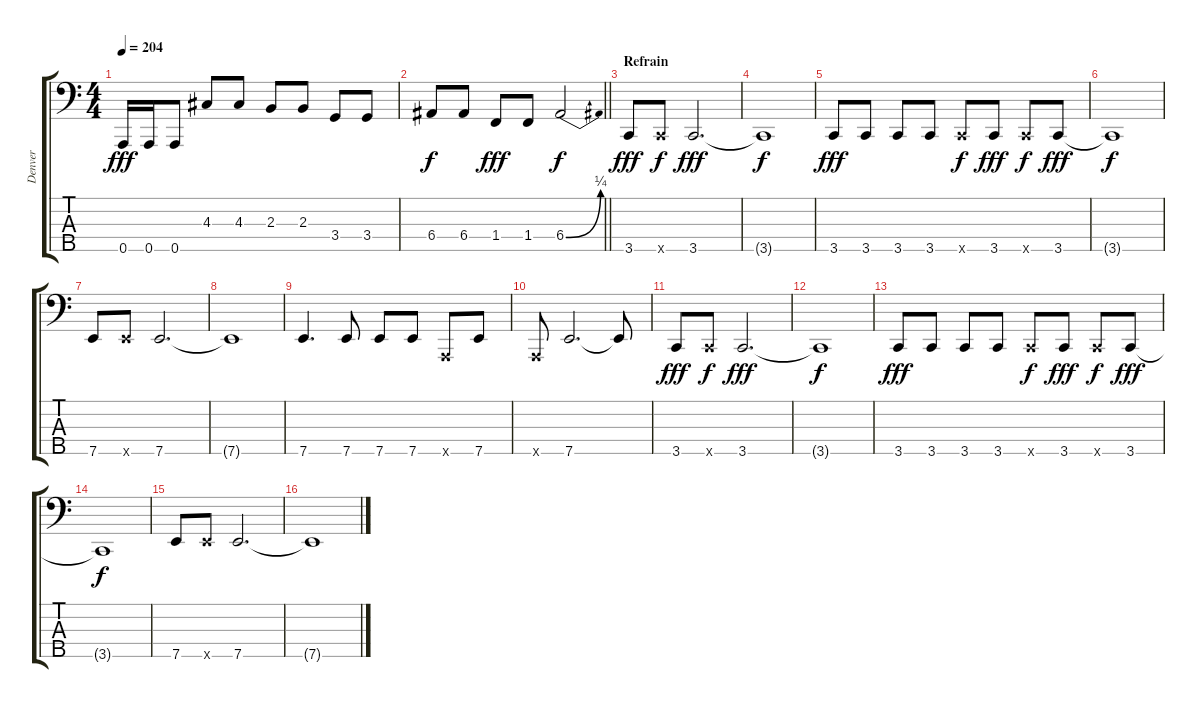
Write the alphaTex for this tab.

\track ("Denver" "Denver") {instrument electricbassfinger}
\staff {score tabs}
\tuning (G2 D2 A1 E1 A0) {hide}
\ts (4 4)
\tempo 204
\clef f4
\ks c
0.5.16{dy fff} 0.5.16 0.5.8 4.3.8 4.3.8 2.3.8 2.3.8 3.4.8 3.4.8 |
\barLineRight lightlight
6.4.8{dy f} 6.4.8 1.4.8{dy fff} 1.4.8 6.4{be (bend 0 0 60 1)}.2{dy f} |
\section ("" "Refrain ")
3.5.8{dy fff} 3.5{x}.8{dy f} 3.5.2{d dy fff} |
3.5{t}.1{dy f} |
3.5.8{dy fff} 3.5.8 3.5.8 3.5.8 3.5{x}.8{dy f} 3.5.8{dy fff} 3.5{x}.8{dy f} 3.5.8{dy fff} |
3.5{t}.1{dy f} |
7.5.8 7.5{x}.8 7.5.2{d} |
7.5{t}.1 |
7.5.4{d} 7.5.8 7.5.8 7.5.8 0.5{x}.8 7.5.8 |
0.5{x}.8 7.5.2{d} 7.5{t}.8 |
3.5.8{dy fff} 3.5{x}.8{dy f} 3.5.2{d dy fff} |
3.5{t}.1{dy f} |
3.5.8{dy fff} 3.5.8 3.5.8 3.5.8 3.5{x}.8{dy f} 3.5.8{dy fff} 3.5{x}.8{dy f} 3.5.8{dy fff} |
3.5{t}.1{dy f} |
7.5.8 7.5{x}.8 7.5.2{d} |
7.5{t}.1
